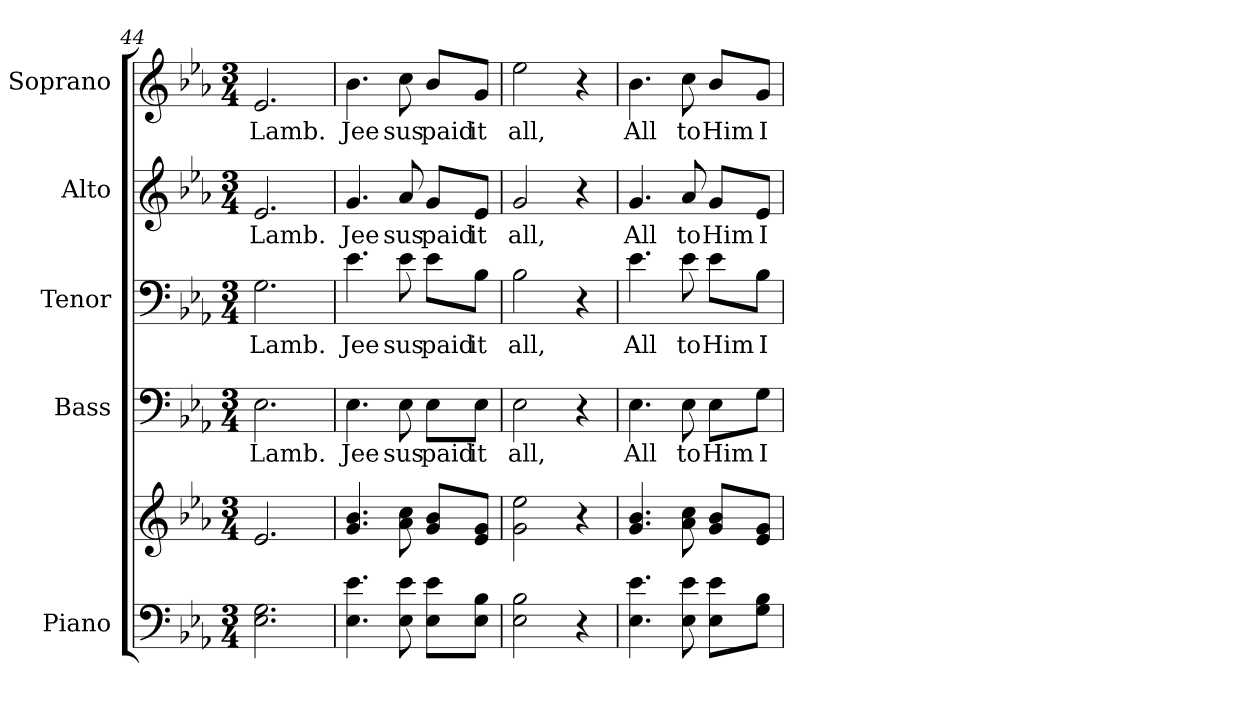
**kern	**kern	**kern	**text	**kern	**text	**kern	**text	**kern	**text
*part5	*part5	*part4	*part4	*part3	*part3	*part2	*part2	*part1	*part1
*staff6	*staff5	*staff4	*staff4	*staff3	*staff3	*staff2	*staff2	*staff1	*staff1
*I"Piano	*	*I"Bass	*	*I"Tenor	*	*I"Alto	*	*I"Soprano	*
*I'Pno.	*	*I'B.	*	*I'T.	*	*I'A.	*	*I'S.	*
*clefF4	*clefG2	*clefF4	*	*clefF4	*	*clefG2	*	*clefG2	*
*k[b-e-a-]	*k[b-e-a-]	*k[b-e-a-]	*	*k[b-e-a-]	*	*k[b-e-a-]	*	*k[b-e-a-]	*
*E-:	*E-:	*E-:	*	*E-:	*	*E-:	*	*E-:	*
*M3/4	*M3/4	*M3/4	*	*M3/4	*	*M3/4	*	*M3/4	*
=44	=44	=44	=44	=44	=44	=44	=44	=44	=44
!	!	!	!LO:LY:b:color=#000000	!	!	!	!	!	!
!	!	!	!	!	!LO:LY:b:color=#000000	!	!	!	!
!	!	!	!	!	!	!	!LO:LY:b:color=#000000	!	!
!	!	!	!	!	!	!	!	!	!LO:LY:b:color=#000000
2.E-i\ 2.Gi	2.e-i/	2.E-i\	Lamb.	2.Gi\	Lamb.	2.e-i/	Lamb.	2.e-i/	Lamb.
=45	=45	=45	=45	=45	=45	=45	=45	=45	=45
!	!	!	!LO:LY:b:color=#000000	!	!	!	!	!	!
!	!	!	!	!	!LO:LY:b:color=#000000	!	!	!	!
!	!	!	!	!	!	!	!LO:LY:b:color=#000000	!	!
!	!	!	!	!	!	!	!	!	!LO:LY:b:color=#000000
4.E-i\ 4.e-i	4.gi/ 4.b-i	4.E-i\	Jee	4.e-i\	Jee	4.gi/	Jee	4.b-i\	Jee
!	!	!	!LO:LY:b:color=#000000	!	!	!	!	!	!
!	!	!	!	!	!LO:LY:b:color=#000000	!	!	!	!
!	!	!	!	!	!	!	!LO:LY:b:color=#000000	!	!
!	!	!	!	!	!	!	!	!	!LO:LY:b:color=#000000
8E-i\ 8e-i	8a-i\ 8cci	8E-i\	sus	8e-i\	sus	8a-i/	sus	8cci\	sus
!	!	!	!LO:LY:b:color=#000000	!	!	!	!	!	!
!	!	!	!	!	!LO:LY:b:color=#000000	!	!	!	!
!	!	!	!	!	!	!	!LO:LY:b:color=#000000	!	!
!	!	!	!	!	!	!	!	!	!LO:LY:b:color=#000000
8E-i\ 8e-i\L	8gi/ 8b-i/L	8E-i\L	paid	8e-i\L	paid	8gi/L	paid	8b-i/L	paid
!	!	!	!LO:LY:b:color=#000000	!	!	!	!	!	!
!	!	!	!	!	!LO:LY:b:color=#000000	!	!	!	!
!	!	!	!	!	!	!	!LO:LY:b:color=#000000	!	!
!	!	!	!	!	!	!	!	!	!LO:LY:b:color=#000000
8E-i\ 8B-i\J	8e-i/ 8gi/J	8E-i\J	it	8B-i\J	it	8e-i/J	it	8gi/J	it
=46	=46	=46	=46	=46	=46	=46	=46	=46	=46
!	!	!	!LO:LY:b:color=#000000	!	!	!	!	!	!
!	!	!	!	!	!LO:LY:b:color=#000000	!	!	!	!
!	!	!	!	!	!	!	!LO:LY:b:color=#000000	!	!
!	!	!	!	!	!	!	!	!	!LO:LY:b:color=#000000
2E-i\ 2B-i	2gi\ 2ee-i	2E-i\	all,	2B-i\	all,	2gi/	all,	2ee-i\	all,
4r	4r	4r	.	4r	.	4r	.	4r	.
!!LO:LB:g=z
=47	=47	=47	=47	=47	=47	=47	=47	=47	=47
!	!	!	!LO:LY:b:color=#000000	!	!	!	!	!	!
!	!	!	!	!	!LO:LY:b:color=#000000	!	!	!	!
!	!	!	!	!	!	!	!LO:LY:b:color=#000000	!	!
!	!	!	!	!	!	!	!	!	!LO:LY:b:color=#000000
4.E-i\ 4.e-i	4.gi/ 4.b-i	4.E-i\	All	4.e-i\	All	4.gi/	All	4.b-i\	All
!	!	!	!LO:LY:b:color=#000000	!	!	!	!	!	!
!	!	!	!	!	!LO:LY:b:color=#000000	!	!	!	!
!	!	!	!	!	!	!	!LO:LY:b:color=#000000	!	!
!	!	!	!	!	!	!	!	!	!LO:LY:b:color=#000000
8E-i\ 8e-i	8a-i\ 8cci	8E-i\	to	8e-i\	to	8a-i/	to	8cci\	to
!	!	!	!LO:LY:b:color=#000000	!	!	!	!	!	!
!	!	!	!	!	!LO:LY:b:color=#000000	!	!	!	!
!	!	!	!	!	!	!	!LO:LY:b:color=#000000	!	!
!	!	!	!	!	!	!	!	!	!LO:LY:b:color=#000000
8E-i\ 8e-i\L	8gi/ 8b-i/L	8E-i\L	Him	8e-i\L	Him	8gi/L	Him	8b-i/L	Him
!	!	!	!LO:LY:b:color=#000000	!	!	!	!	!	!
!	!	!	!	!	!LO:LY:b:color=#000000	!	!	!	!
!	!	!	!	!	!	!	!LO:LY:b:color=#000000	!	!
!	!	!	!	!	!	!	!	!	!LO:LY:b:color=#000000
8Gi\ 8B-i\J	8e-i/ 8gi/J	8Gi\J	I	8B-i\J	I	8e-i/J	I	8gi/J	I
=	=	=	=	=	=	=	=	=	=
*-	*-	*-	*-	*-	*-	*-	*-	*-	*-
